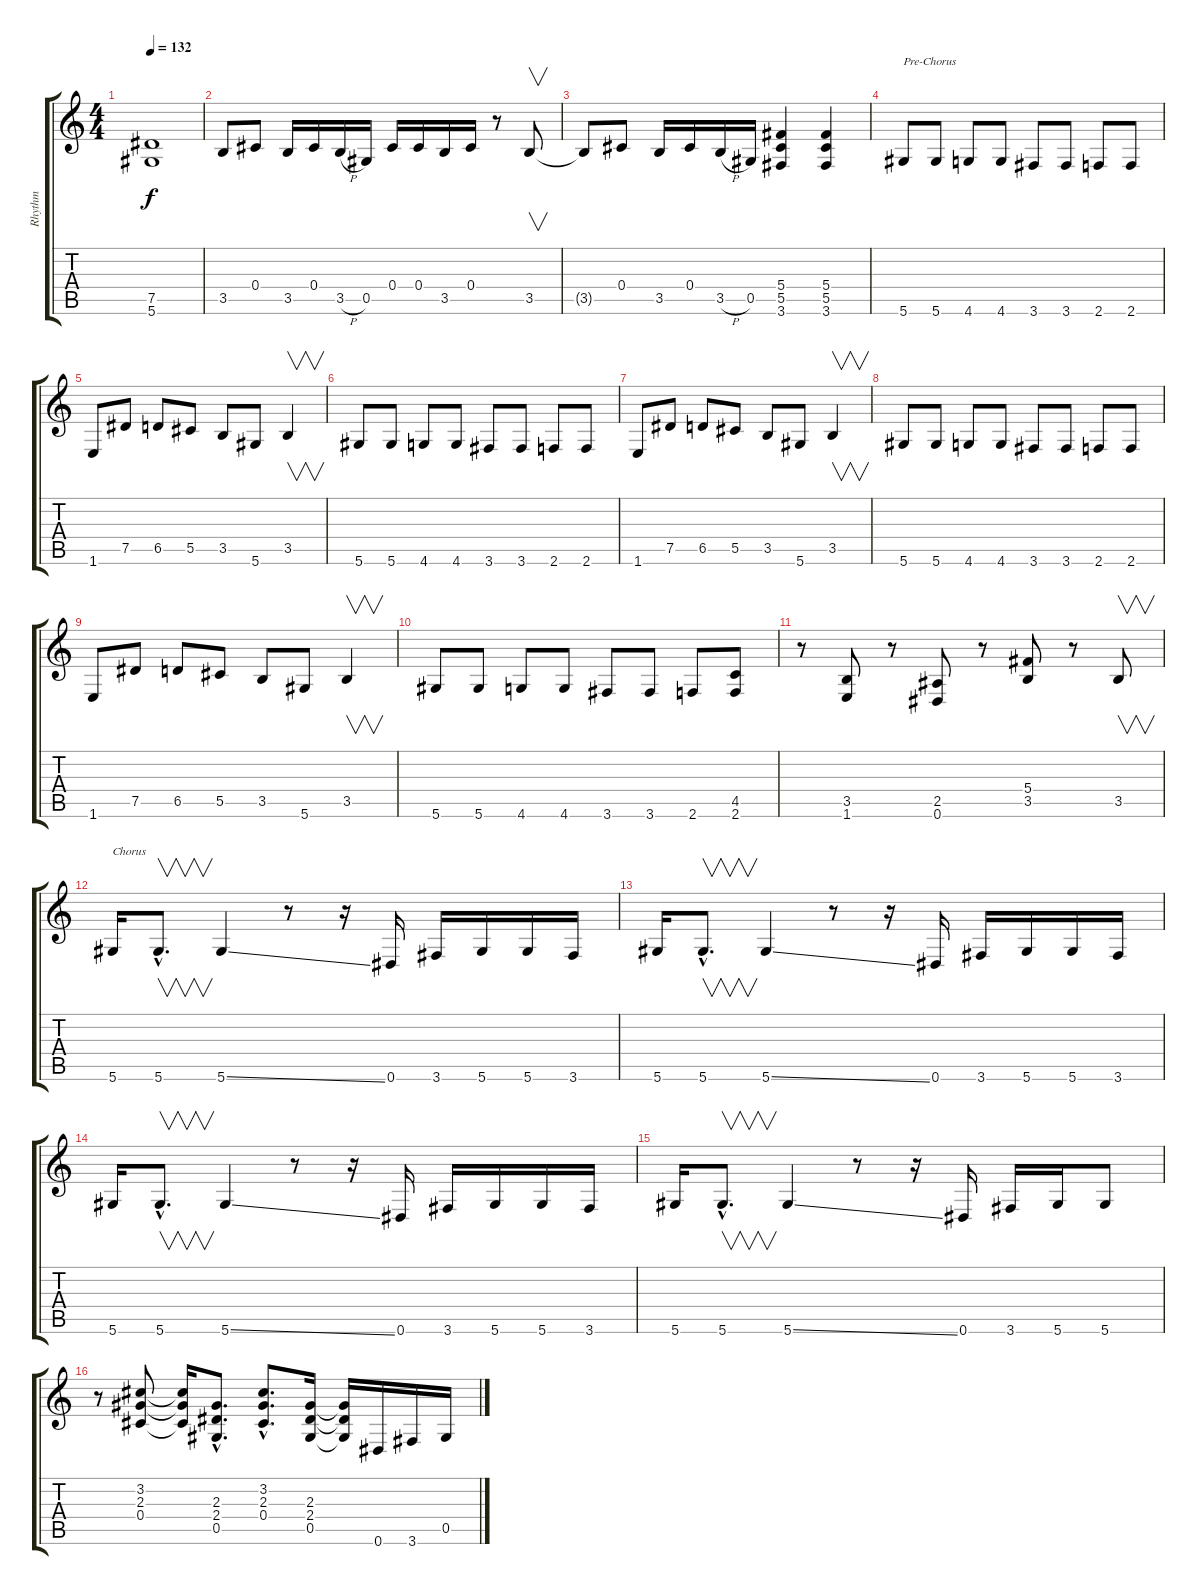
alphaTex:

\track ("Rhythm" "Rhythm") {instrument distortionguitar}
\staff {score tabs}
\tuning (Eb4 Bb3 Gb3 Db3 Ab2 Eb2) {hide}
\ts (4 4)
\tempo 132
\clef g2
\ks c
(7.5 5.6).1{dy f} |
3.5.8 0.4.8 3.5.16 0.4.16 3.5{h}.16 0.5.16 0.4.16 0.4.16 3.5.16 0.4.16 r.8 3.5.8{v} |
3.5{t}.8 0.4.8 3.5.16 0.4.16 3.5{h}.16 0.5.16 (5.4 5.5 3.6).4 (5.4 5.5 3.6).4 |
5.6.8{txt "Pre-Chorus"} 5.6.8 4.6.8 4.6.8 3.6.8 3.6.8 2.6.8 2.6.8 |
1.6.8 7.5.8 6.5.8 5.5.8 3.5.8 5.6.8 3.5.4{v} |
5.6.8 5.6.8 4.6.8 4.6.8 3.6.8 3.6.8 2.6.8 2.6.8 |
1.6.8 7.5.8 6.5.8 5.5.8 3.5.8 5.6.8 3.5.4{v} |
5.6.8 5.6.8 4.6.8 4.6.8 3.6.8 3.6.8 2.6.8 2.6.8 |
1.6.8 7.5.8 6.5.8 5.5.8 3.5.8 5.6.8 3.5.4{v} |
5.6.8 5.6.8 4.6.8 4.6.8 3.6.8 3.6.8 2.6.8 (4.5 2.6).8 |
r.8 (3.5 1.6).8 r.8 (2.5 0.6).8 r.8 (5.4 3.5).8 r.8 3.5.8{v} |
5.6.16{txt "Chorus"} 5.6{hac}.8{v d} 5.6{ss}.4 r.8 r.16 0.6.16 3.6.16 5.6.16 5.6.16 3.6.16 |
5.6.16 5.6{hac}.8{v d} 5.6{ss}.4 r.8 r.16 0.6.16 3.6.16 5.6.16 5.6.16 3.6.16 |
5.6.16 5.6{hac}.8{v d} 5.6{ss}.4 r.8 r.16 0.6.16 3.6.16 5.6.16 5.6.16 3.6.16 |
5.6.16 5.6{hac}.8{v d} 5.6{ss}.4 r.8 r.16 0.6.16 3.6.16 5.6.16 5.6.8 |
r.8 (3.2 2.3 0.4).8 (3.2{t} 2.3{t} 0.4{t}).16 (2.3{hac} 2.4{hac} 0.5{hac}).8{d} (3.2{hac} 2.3{hac} 0.4{hac}).8{d} (2.3 2.4 0.5).16 (2.3{t} 2.4{t} 0.5{t}).16 0.6.16 3.6.16 0.5.16
